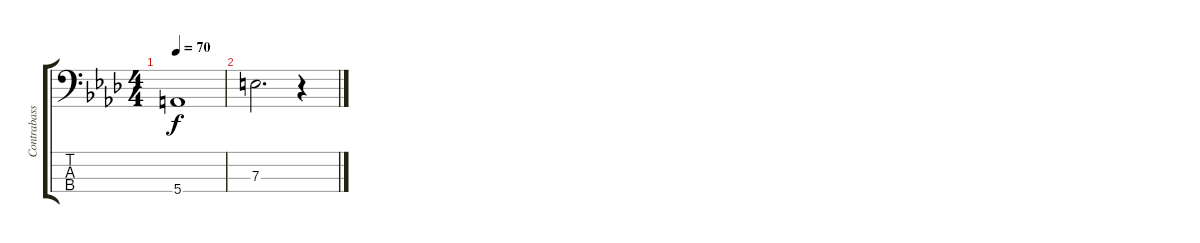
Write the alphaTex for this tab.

\track ("Contrabass" "Contrabass") {instrument contrabass}
\staff {score tabs}
\tuning (G2 D2 A1 E1) {hide}
\ts (4 4)
\tempo 70
\clef f4
\ks ab
5.4.1{dy f} |
7.3.2{d} r.4
